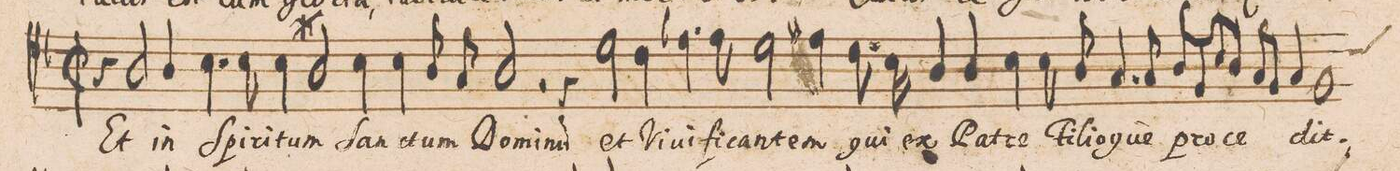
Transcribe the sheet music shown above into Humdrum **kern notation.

**kern	**text
*I"TENOR.	*
*clefC4	*
*k[b-]	*
*met(C|)	*
*M2/2	*
2A/	Et
4A/	in
=130-	=130-
4.B-\	Spi-
8B-\	-ri-
4B-\	-tum
2A/	San-
=131-	=131-
4B-\	-ctum
4B-\	Do-
8A/	-mi-
8G/	.
=132-	=132-
2A/	-n(um)
2r	.
=133-	=133-
4r	.
2d\	et
4c\	Vi-
=134-	=134-
4.e-X\	-ui-
8e-\	-fi-
2d\	-can-
=135-	=135-
4en\	-tem
8.c\	qui
16B-\	ex
4A/	Pa-
4A/	-tre
=136-	=136-
4B-\	Fi-
8B-\	-li-
8A/	-o-
4.G/	-que
8G/	pro-
=137-	=137-
8A/L	-ce-
8F/	.
8B-/	.
8A/J	.
8G/L	.
8F/J	.
4G/	.
=138-	=138-
*custos:c	*
1F/	-dit.
=139-	=139-
*M3/2	*
*-	*-
